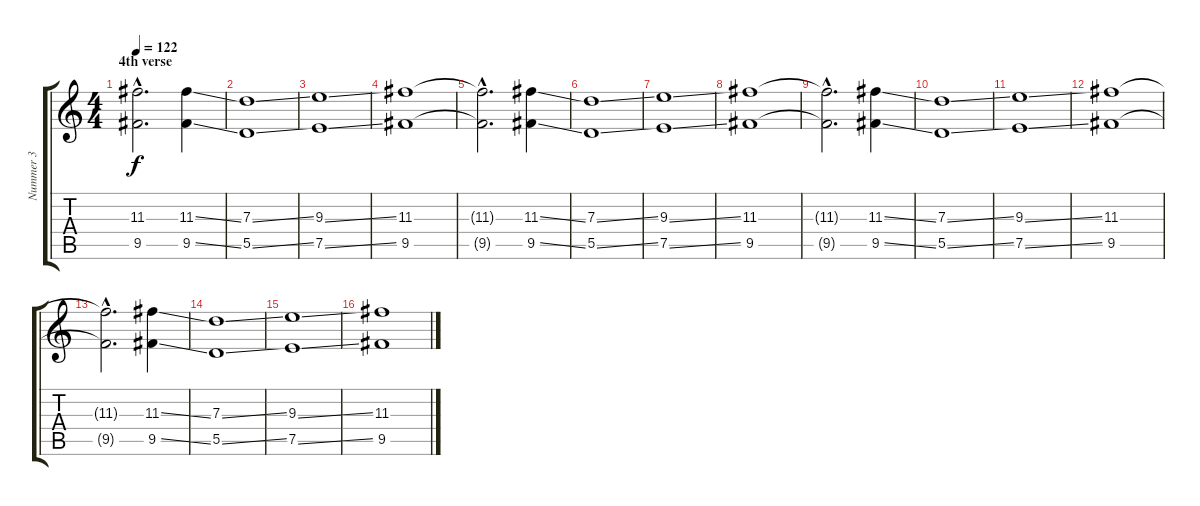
\track ("Nummer 3" "Nummer 3") {instrument electricguitarclean}
\staff {score tabs}
\tuning (E4 B3 G3 D3 A2 E2) {hide}
\ts (4 4)
\section ("" "4th verse")
\tempo 122
\clef g2
\ks c
(11.3{hac t} 9.5{hac t}).2{d dy f} (11.3{ss} 9.5{ss}).4 |
(7.3{ss} 5.5{ss}).1 |
(9.3{ss} 7.5{ss}).1 |
(11.3 9.5).1 |
(11.3{hac t} 9.5{hac t}).2{d} (11.3{ss} 9.5{ss}).4 |
(7.3{ss} 5.5{ss}).1 |
(9.3{ss} 7.5{ss}).1 |
(11.3 9.5).1 |
(11.3{hac t} 9.5{hac t}).2{d} (11.3{ss} 9.5{ss}).4 |
(7.3{ss} 5.5{ss}).1 |
(9.3{ss} 7.5{ss}).1 |
(11.3 9.5).1 |
(11.3{hac t} 9.5{hac t}).2{d} (11.3{ss} 9.5{ss}).4 |
(7.3{ss} 5.5{ss}).1 |
(9.3{ss} 7.5{ss}).1 |
(11.3 9.5).1
